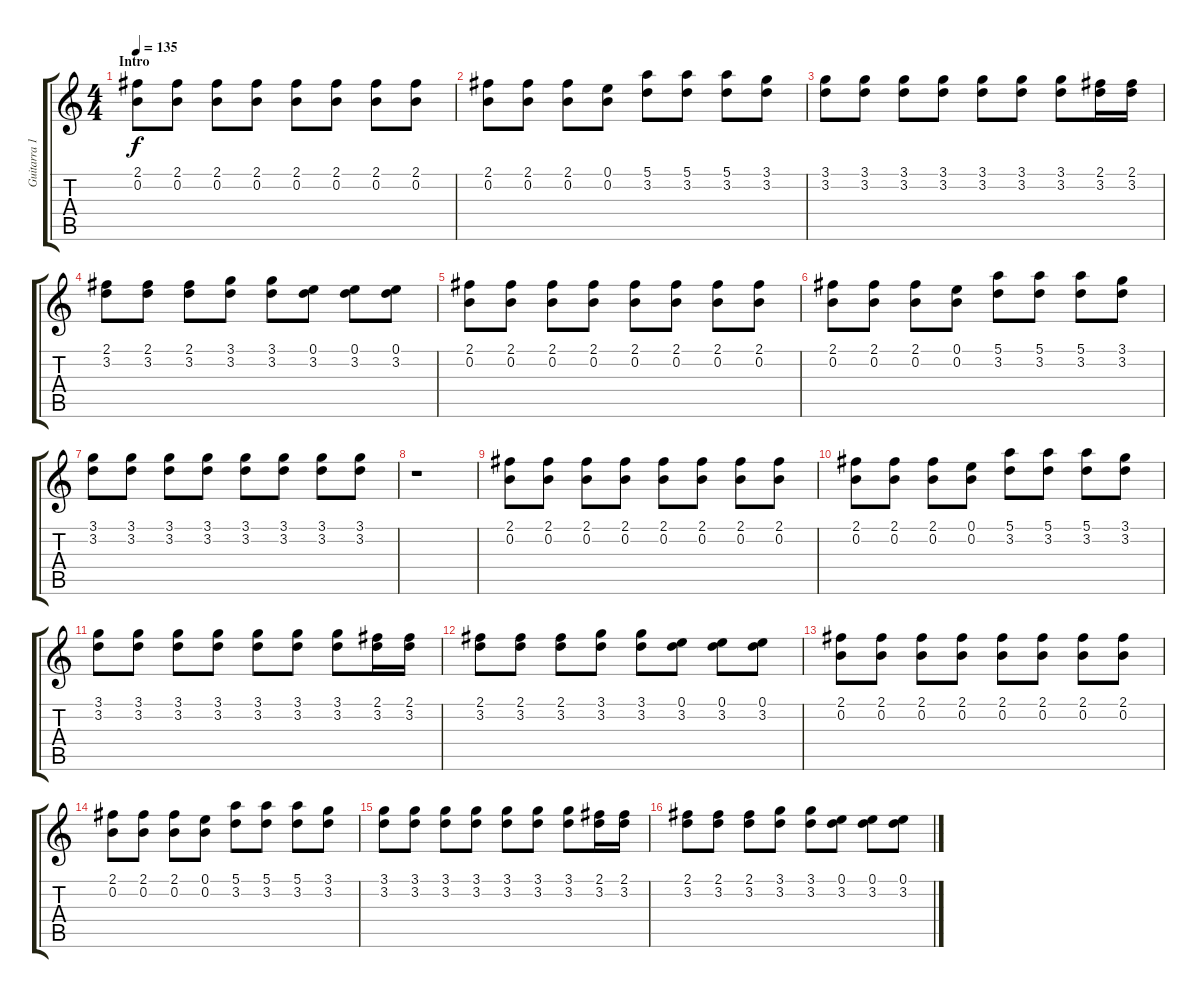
\track ("Guitarra 1 - Mathias" "Guitarra 1") {instrument distortionguitar}
\staff {score tabs}
\tuning (E4 B3 G3 D3 A2 E2) {hide}
\ts (4 4)
\section ("" "Intro")
\tempo 135
\clef g2
\ks c
(2.1 0.2).8{dy f instrument distortionguitar} (2.1 0.2).8 (2.1 0.2).8 (2.1 0.2).8 (2.1 0.2).8 (2.1 0.2).8 (2.1 0.2).8 (2.1 0.2).8 |
(2.1 0.2).8 (2.1 0.2).8 (2.1 0.2).8 (0.1 0.2).8 (5.1 3.2).8 (5.1 3.2).8 (5.1 3.2).8 (3.1 3.2).8 |
(3.1 3.2).8 (3.1 3.2).8 (3.1 3.2).8 (3.1 3.2).8 (3.1 3.2).8 (3.1 3.2).8 (3.1 3.2).8 (2.1 3.2).16 (2.1 3.2).16 |
(2.1 3.2).8 (2.1 3.2).8 (2.1 3.2).8 (3.1 3.2).8 (3.1 3.2).8 (0.1 3.2).8 (0.1 3.2).8 (0.1 3.2).8 |
(2.1 0.2).8 (2.1 0.2).8 (2.1 0.2).8 (2.1 0.2).8 (2.1 0.2).8 (2.1 0.2).8 (2.1 0.2).8 (2.1 0.2).8 |
(2.1 0.2).8 (2.1 0.2).8 (2.1 0.2).8 (0.1 0.2).8 (5.1 3.2).8 (5.1 3.2).8 (5.1 3.2).8 (3.1 3.2).8 |
(3.1 3.2).8 (3.1 3.2).8 (3.1 3.2).8 (3.1 3.2).8 (3.1 3.2).8 (3.1 3.2).8 (3.1 3.2).8 (3.1 3.2).8 |
r.1 |
(2.1 0.2).8 (2.1 0.2).8 (2.1 0.2).8 (2.1 0.2).8 (2.1 0.2).8 (2.1 0.2).8 (2.1 0.2).8 (2.1 0.2).8 |
(2.1 0.2).8 (2.1 0.2).8 (2.1 0.2).8 (0.1 0.2).8 (5.1 3.2).8 (5.1 3.2).8 (5.1 3.2).8 (3.1 3.2).8 |
(3.1 3.2).8 (3.1 3.2).8 (3.1 3.2).8 (3.1 3.2).8 (3.1 3.2).8 (3.1 3.2).8 (3.1 3.2).8 (2.1 3.2).16 (2.1 3.2).16 |
(2.1 3.2).8 (2.1 3.2).8 (2.1 3.2).8 (3.1 3.2).8 (3.1 3.2).8 (0.1 3.2).8 (0.1 3.2).8 (0.1 3.2).8 |
(2.1 0.2).8 (2.1 0.2).8 (2.1 0.2).8 (2.1 0.2).8 (2.1 0.2).8 (2.1 0.2).8 (2.1 0.2).8 (2.1 0.2).8 |
(2.1 0.2).8 (2.1 0.2).8 (2.1 0.2).8 (0.1 0.2).8 (5.1 3.2).8 (5.1 3.2).8 (5.1 3.2).8 (3.1 3.2).8 |
(3.1 3.2).8 (3.1 3.2).8 (3.1 3.2).8 (3.1 3.2).8 (3.1 3.2).8 (3.1 3.2).8 (3.1 3.2).8 (2.1 3.2).16 (2.1 3.2).16 |
(2.1 3.2).8 (2.1 3.2).8 (2.1 3.2).8 (3.1 3.2).8 (3.1 3.2).8 (0.1 3.2).8 (0.1 3.2).8 (0.1 3.2).8
